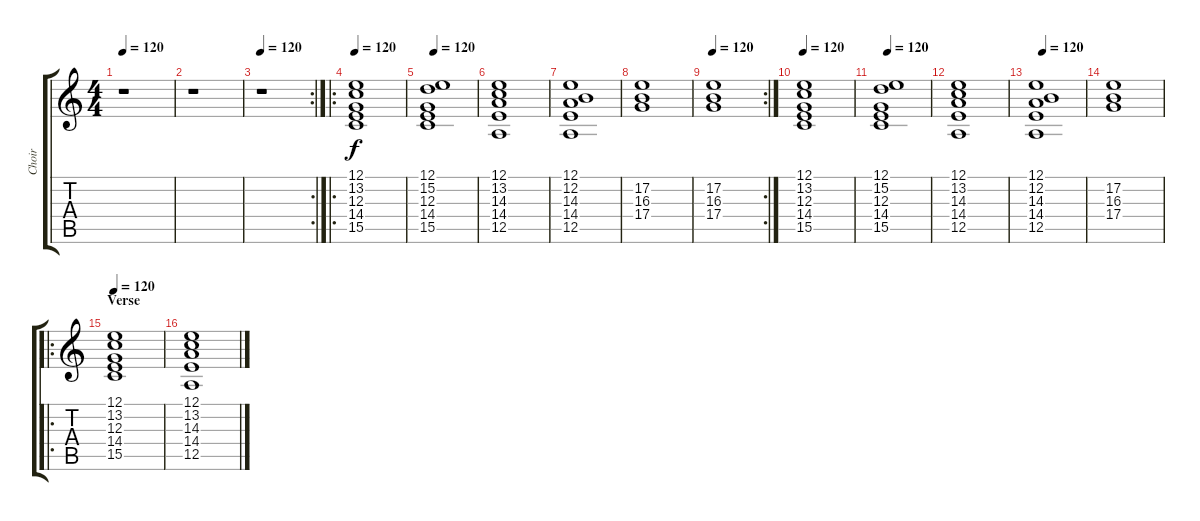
\track ("Choir" "Choir") {instrument choiraahs}
\staff {score tabs}
\tuning (E4 B3 G3 D3 A2 E2) {hide}
\ts (4 4)
\tempo 120
\clef g2
\ks c
r.1{dy f} |
r.1 |
\rc 2
\tempo 120
r.1 |
\ro
\tempo 120
(12.1 13.2 12.3 14.4 15.5).1 |
\tempo 120
(12.1 15.2 12.3 14.4 15.5).1 |
(12.1 13.2 14.3 14.4 12.5).1 |
(12.1 12.2 14.3 14.4 12.5).1 |
(17.2 16.3 17.4).1 |
\rc 2
\tempo 120
(17.2 16.3 17.4).1 |
\tempo 120
(12.1 13.2 12.3 14.4 15.5).1 |
\tempo 120
(12.1 15.2 12.3 14.4 15.5).1 |
(12.1 13.2 14.3 14.4 12.5).1 |
\tempo 120
(12.1 12.2 14.3 14.4 12.5).1 |
(17.2 16.3 17.4).1 |
\ro
\section ("" "Verse")
\tempo 120
(12.1 13.2 12.3 14.4 15.5).1 |
(12.1 13.2 14.3 14.4 12.5).1
